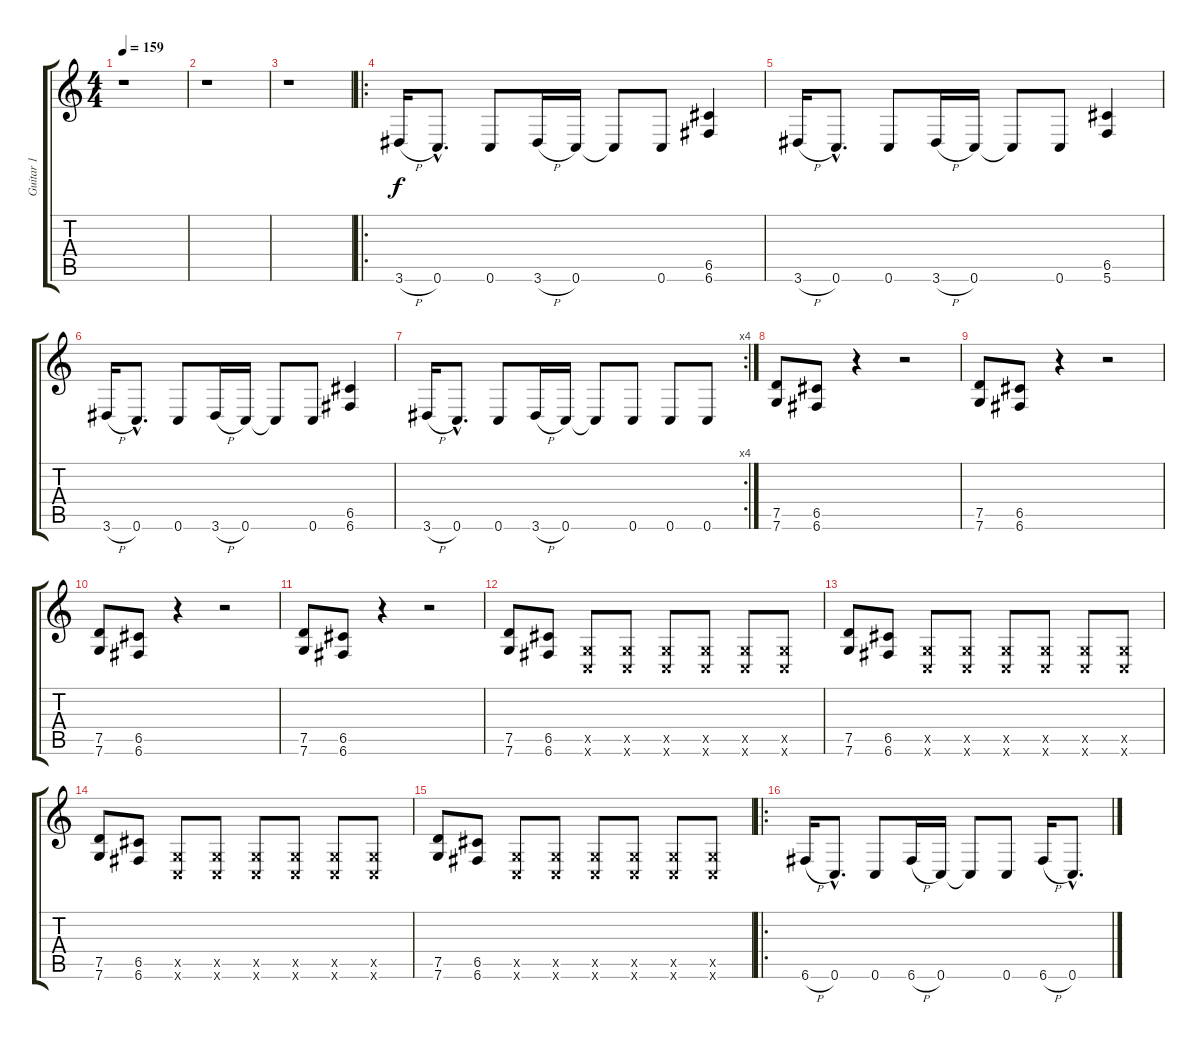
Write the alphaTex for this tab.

\track ("Guitar 1" "Guitar 1") {instrument distortionguitar}
\staff {score tabs}
\tuning (D4 A3 F3 C3 G2 C2) {hide}
\ts (4 4)
\tempo 159
\clef g2
\ks c
r.1{dy f} |
r.1 |
r.1 |
\ro
3.6{h}.16 0.6{hac}.8{d} 0.6.8 3.6{h}.16 0.6.16 0.6{t}.8 0.6.8 (6.5 6.6).4 |
3.6{h}.16 0.6{hac}.8{d} 0.6.8 3.6{h}.16 0.6.16 0.6{t}.8 0.6.8 (6.5 5.6).4 |
3.6{h}.16 0.6{hac}.8{d} 0.6.8 3.6{h}.16 0.6.16 0.6{t}.8 0.6.8 (6.5 6.6).4 |
\rc 4
3.6{h}.16 0.6{hac}.8{d} 0.6.8 3.6{h}.16 0.6.16 0.6{t}.8 0.6.8 0.6.8 0.6.8 |
(7.5 7.6).8 (6.5 6.6).8 r.4 r.2 |
(7.5 7.6).8 (6.5 6.6).8 r.4 r.2 |
(7.5 7.6).8 (6.5 6.6).8 r.4 r.2 |
(7.5 7.6).8 (6.5 6.6).8 r.4 r.2 |
(7.5 7.6).8 (6.5 6.6).8 (0.5{x} 0.6{x}).8 (0.5{x} 0.6{x}).8 (0.5{x} 0.6{x}).8 (0.5{x} 0.6{x}).8 (0.5{x} 0.6{x}).8 (0.5{x} 0.6{x}).8 |
(7.5 7.6).8 (6.5 6.6).8 (0.5{x} 0.6{x}).8 (0.5{x} 0.6{x}).8 (0.5{x} 0.6{x}).8 (0.5{x} 0.6{x}).8 (0.5{x} 0.6{x}).8 (0.5{x} 0.6{x}).8 |
(7.5 7.6).8 (6.5 6.6).8 (0.5{x} 0.6{x}).8 (0.5{x} 0.6{x}).8 (0.5{x} 0.6{x}).8 (0.5{x} 0.6{x}).8 (0.5{x} 0.6{x}).8 (0.5{x} 0.6{x}).8 |
(7.5 7.6).8 (6.5 6.6).8 (0.5{x} 0.6{x}).8 (0.5{x} 0.6{x}).8 (0.5{x} 0.6{x}).8 (0.5{x} 0.6{x}).8 (0.5{x} 0.6{x}).8 (0.5{x} 0.6{x}).8 |
\ro
6.6{h}.16 0.6{hac}.8{d} 0.6.8 6.6{h}.16 0.6.16 0.6{t}.8 0.6.8 6.6{h}.16 0.6{hac}.8{d}
